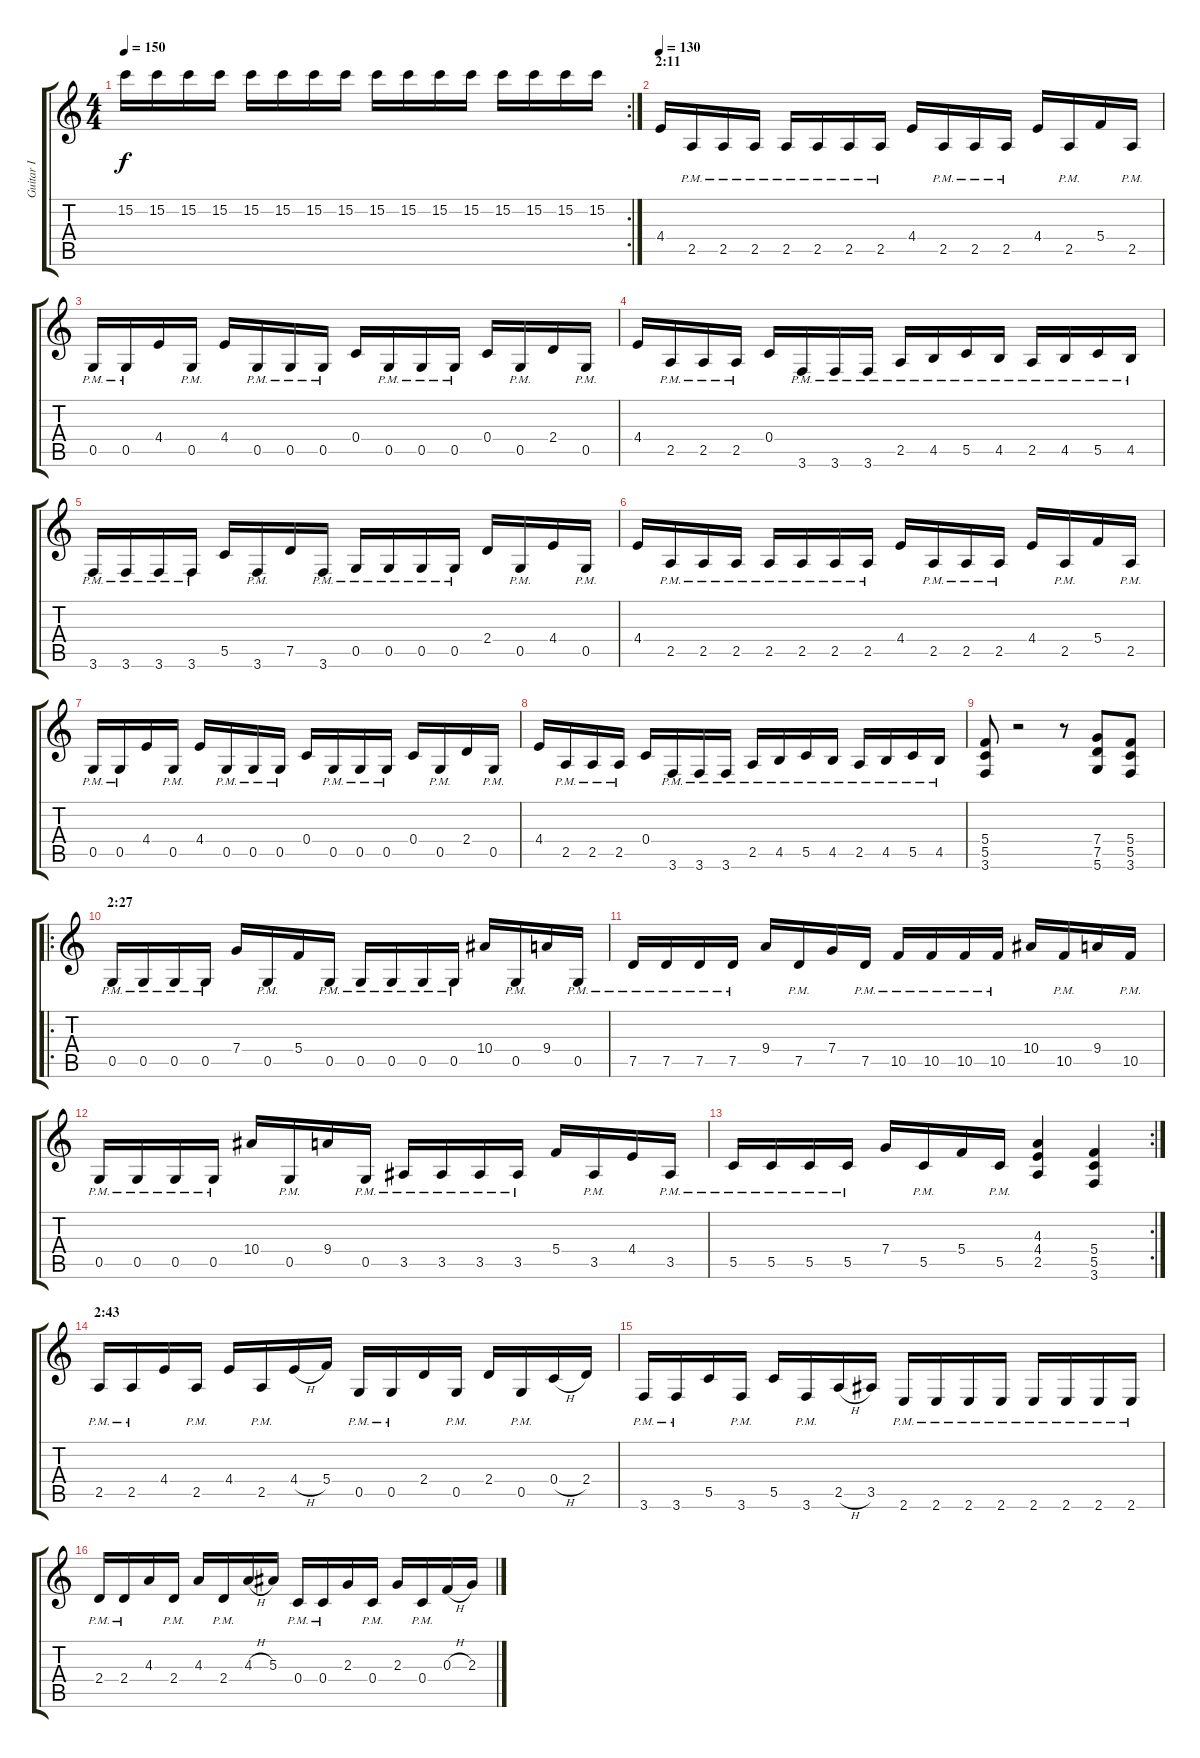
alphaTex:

\track ("Guitar I" "Guitar I") {instrument distortionguitar}
\staff {score tabs}
\tuning (D4 A3 F3 C3 G2 D2) {hide}
\rc 2
\ts (4 4)
\tempo 150
\clef g2
\ks c
15.2.16{dy f} 15.2.16 15.2.16 15.2.16 15.2.16 15.2.16 15.2.16 15.2.16 15.2.16 15.2.16 15.2.16 15.2.16 15.2.16 15.2.16 15.2.16 15.2.16 |
\section ("" "2:11")
\tempo 130
4.4.16{instrument distortionguitar} 2.5{pm}.16 2.5{pm}.16 2.5{pm}.16 2.5{pm}.16 2.5{pm}.16 2.5{pm}.16 2.5{pm}.16 4.4.16 2.5{pm}.16 2.5{pm}.16 2.5{pm}.16 4.4.16 2.5{pm}.16 5.4.16 2.5{pm}.16 |
0.5{pm}.16 0.5{pm}.16 4.4.16 0.5{pm}.16 4.4.16 0.5{pm}.16 0.5{pm}.16 0.5{pm}.16 0.4.16 0.5{pm}.16 0.5{pm}.16 0.5{pm}.16 0.4.16 0.5{pm}.16 2.4.16 0.5{pm}.16 |
4.4.16 2.5{pm}.16 2.5{pm}.16 2.5{pm}.16 0.4.16 3.6{pm}.16 3.6{pm}.16 3.6{pm}.16 2.5{pm}.16 4.5{pm}.16 5.5{pm}.16 4.5{pm}.16 2.5{pm}.16 4.5{pm}.16 5.5{pm}.16 4.5{pm}.16 |
3.6{pm}.16 3.6{pm}.16 3.6{pm}.16 3.6{pm}.16 5.5.16 3.6{pm}.16 7.5.16 3.6{pm}.16 0.5{pm}.16 0.5{pm}.16 0.5{pm}.16 0.5{pm}.16 2.4.16 0.5{pm}.16 4.4.16 0.5{pm}.16 |
4.4.16 2.5{pm}.16 2.5{pm}.16 2.5{pm}.16 2.5{pm}.16 2.5{pm}.16 2.5{pm}.16 2.5{pm}.16 4.4.16 2.5{pm}.16 2.5{pm}.16 2.5{pm}.16 4.4.16 2.5{pm}.16 5.4.16 2.5{pm}.16 |
0.5{pm}.16 0.5{pm}.16 4.4.16 0.5{pm}.16 4.4.16 0.5{pm}.16 0.5{pm}.16 0.5{pm}.16 0.4.16 0.5{pm}.16 0.5{pm}.16 0.5{pm}.16 0.4.16 0.5{pm}.16 2.4.16 0.5{pm}.16 |
4.4.16 2.5{pm}.16 2.5{pm}.16 2.5{pm}.16 0.4.16 3.6{pm}.16 3.6{pm}.16 3.6{pm}.16 2.5{pm}.16 4.5{pm}.16 5.5{pm}.16 4.5{pm}.16 2.5{pm}.16 4.5{pm}.16 5.5{pm}.16 4.5{pm}.16 |
(5.4 5.5 3.6).8 r.2 r.8 (7.4 7.5 5.6).8 (5.4 5.5 3.6).8 |
\ro
\section ("" "2:27")
0.5{pm}.16 0.5{pm}.16 0.5{pm}.16 0.5{pm}.16 7.4.16 0.5{pm}.16 5.4.16 0.5{pm}.16 0.5{pm}.16 0.5{pm}.16 0.5{pm}.16 0.5{pm}.16 10.4.16 0.5{pm}.16 9.4.16 0.5{pm}.16 |
7.5{pm}.16 7.5{pm}.16 7.5{pm}.16 7.5{pm}.16 9.4.16 7.5{pm}.16 7.4.16 7.5{pm}.16 10.5{pm}.16 10.5{pm}.16 10.5{pm}.16 10.5{pm}.16 10.4.16 10.5{pm}.16 9.4.16 10.5{pm}.16 |
0.5{pm}.16 0.5{pm}.16 0.5{pm}.16 0.5{pm}.16 10.4.16 0.5{pm}.16 9.4.16 0.5{pm}.16 3.5{pm}.16 3.5{pm}.16 3.5{pm}.16 3.5{pm}.16 5.4.16 3.5{pm}.16 4.4.16 3.5{pm}.16 |
\rc 2
5.5{pm}.16 5.5{pm}.16 5.5{pm}.16 5.5{pm}.16 7.4.16 5.5{pm}.16 5.4.16 5.5{pm}.16 (4.3 4.4 2.5).4 (5.4 5.5 3.6).4 |
\section ("" "2:43")
2.5{pm}.16 2.5{pm}.16 4.4.16 2.5{pm}.16 4.4.16 2.5{pm}.16 4.4{h}.16 5.4.16 0.5{pm}.16 0.5{pm}.16 2.4.16 0.5{pm}.16 2.4.16 0.5{pm}.16 0.4{h}.16 2.4.16 |
3.6{pm}.16 3.6{pm}.16 5.5.16 3.6{pm}.16 5.5.16 3.6{pm}.16 2.5{h}.16 3.5.16 2.6{pm}.16 2.6{pm}.16 2.6{pm}.16 2.6{pm}.16 2.6{pm}.16 2.6{pm}.16 2.6{pm}.16 2.6{pm}.16 |
2.4{pm}.16 2.4{pm}.16 4.3.16 2.4{pm}.16 4.3.16 2.4{pm}.16 4.3{h}.16 5.3.16 0.4{pm}.16 0.4{pm}.16 2.3.16 0.4{pm}.16 2.3.16 0.4{pm}.16 0.3{h}.16 2.3.16
